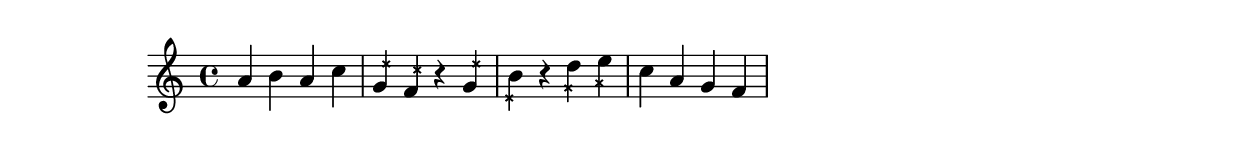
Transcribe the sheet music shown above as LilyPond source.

%% DO NOT EDIT this file manually; it is automatically
%% generated from LSR http://lsr.dsi.unimi.it
%% Make any changes in LSR itself, or in Documentation/snippets/new/ ,
%% and then run scripts/auxiliar/makelsr.py
%%
%% This file is in the public domain.
\version "2.17.27"

\header {
  lsrtags = "contemporary-notation, editorial-annotations, vocal-music, workaround"

  texidoc = "
This example shows how to put crosses on stems.  Mark the beginning of
a spoken section with the @code{\\speakOn} keyword, and end it with the
@code{\\speakOff} keyword.

"
  doctitle = "Marking notes of spoken parts with a cross on the stem"
} % begin verbatim


speakOn = {
  \override Stem.stencil =
    #(lambda (grob)
       (let* ((x-parent (ly:grob-parent grob X))
              (is-rest? (ly:grob? (ly:grob-object x-parent 'rest))))
         (if is-rest?
             empty-stencil
             (ly:stencil-combine-at-edge
              (ly:stem::print grob)
              Y
              (- (ly:grob-property grob 'direction))
              (grob-interpret-markup grob
                                     (markup #:center-align #:fontsize -4
                                             #:musicglyph "noteheads.s2cross"))
              -2.3))))
}

speakOff = {
  \revert Stem.stencil
  \revert Flag.stencil
}

\score {
  \new Staff {
    \relative c'' {
      a4 b a c
      \speakOn
      g4 f r g
      b4 r d e
      \speakOff
      c4 a g f
    }
  }
}
